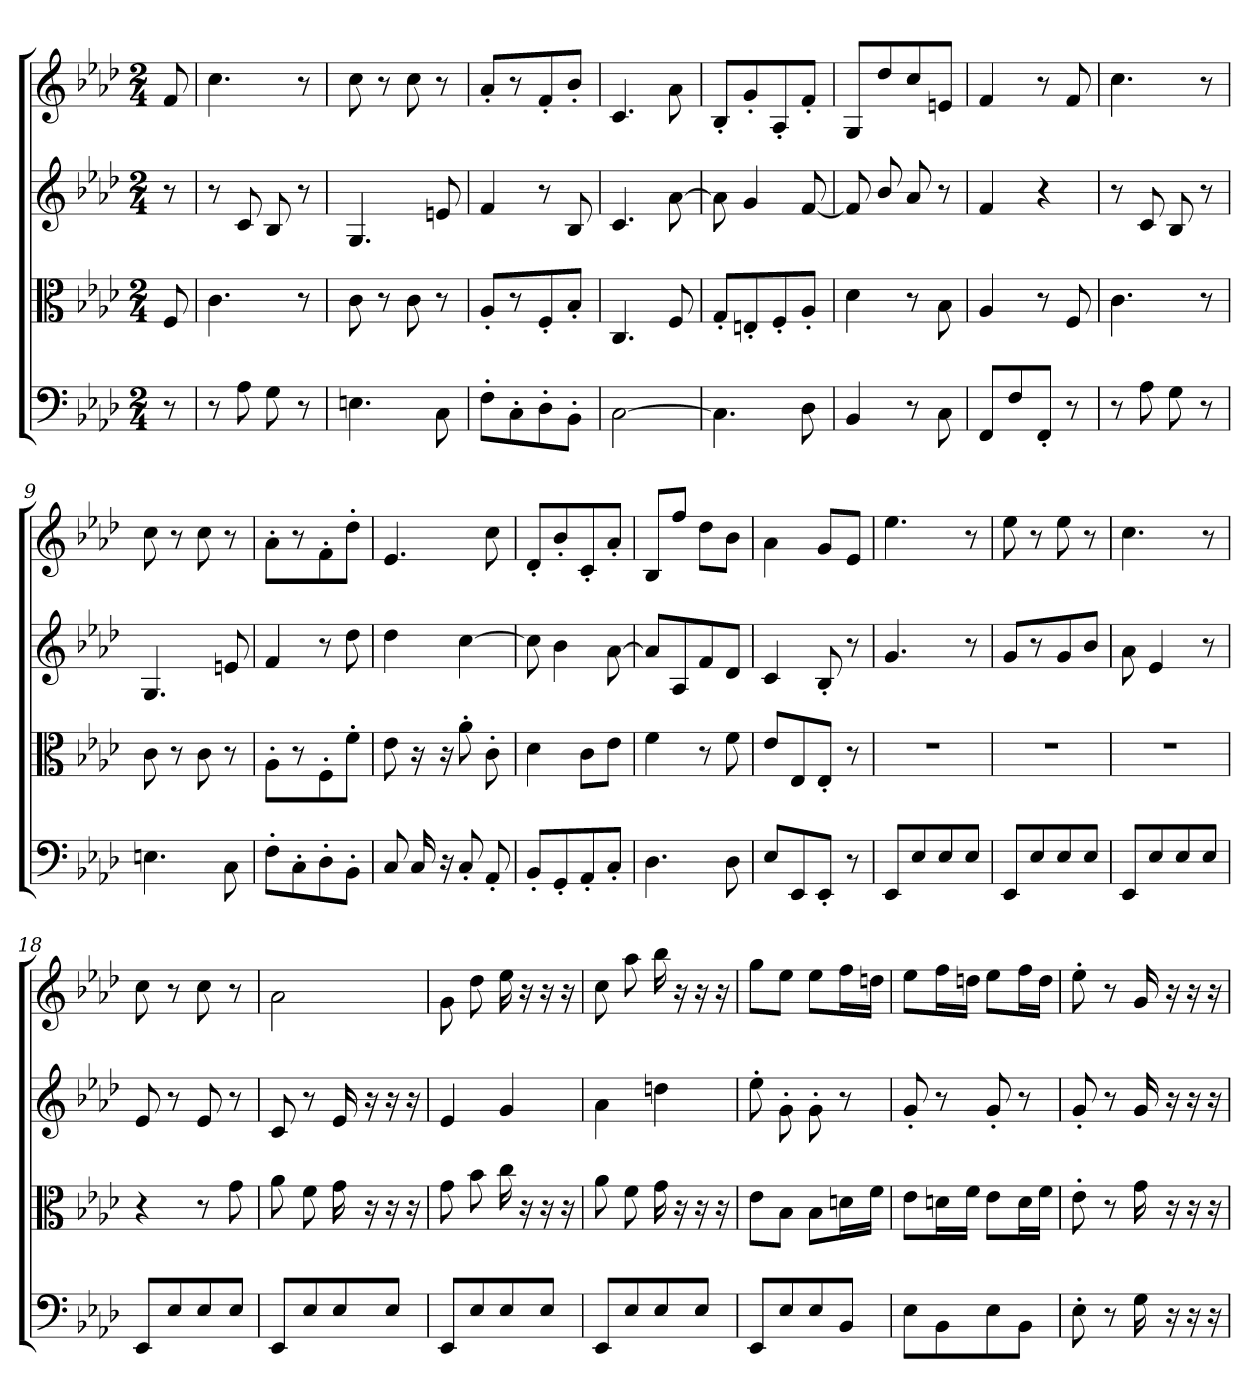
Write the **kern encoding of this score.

**kern	**kern	**kern	**kern
*part4	*part3	*part2	*part1
*staff4	*staff3	*staff2	*staff1
*clefF4	*clefC3	*clefG2	*clefG2
*k[b-e-a-d-]	*k[b-e-a-d-]	*k[b-e-a-d-]	*k[b-e-a-d-]
*f:	*f:	*f:	*f:
*M2/4	*M2/4	*M2/4	*M2/4
=	=	=	=
8r	8F/	8r	8f/
=1	=1	=1	=1
8r	4.c\	8r	4.cc\
8A-\	.	8c/	.
8G\	.	8B-/	.
8r	8r	8r	8r
=2	=2	=2	=2
4.En\	8c\	4.G/	8cc\
.	8r	.	8r
.	8c\	.	8cc\
8C\	8r	8en/	8r
=3	=3	=3	=3
8F'\L	8A-'/L	4f/	8a-'/L
8C'\	8r	.	8r
8D-'\	8F'/	8r	8f'/
8BB-'\J	8B-'/J	8B-/	8b-'/J
=4	=4	=4	=4
[2C\	4.C/	4.c/	4.c/
.	8F/	[8a-\	8a-\
=5	=5	=5	=5
4.C\]	8G'/L	8a-\]	8B-'/L
.	8En'/	4g/	8g'/
.	8F'/	.	8A-'/
8D-\	8A-'/J	[8f/	8f'/J
=6	=6	=6	=6
4BB-/	4d-\	8f/]	8G/L
.	.	8b-/	8dd-/
8r	8r	8a-/	8cc/
8C\	8B-\	8r	8en/J
=7	=7	=7	=7
8FF/L	4A-/	4f/	4f/
8F/	.	.	.
8FF'/J	8r	4r	8r
8r	8F/	.	8f/
=8	=8	=8	=8
8r	4.c\	8r	4.cc\
8A-\	.	8c/	.
8G\	.	8B-/	.
8r	8r	8r	8r
=9	=9	=9	=9
4.En\	8c\	4.G/	8cc\
.	8r	.	8r
.	8c\	.	8cc\
8C\	8r	8en/	8r
=10	=10	=10	=10
8F'\L	8A-'\L	4f/	8a-'\L
8C'\	8r	.	8r
8D-'\	8F'\	8r	8f'\
8BB-'\J	8f'\J	8dd-\	8dd-'\J
=11	=11	=11	=11
8C/	8e-\	4dd-\	4.e-/
16C/	16r	.	.
16r	16r	.	.
8C'/	8a-'\	[4cc\	.
8AA-'/	8c'\	.	8cc\
=12	=12	=12	=12
8BB-'/L	4d-\	8cc\]	8d-'/L
8GG'/	.	4b-\	8b-'/
8AA-'/	8c\L	.	8c'/
8C'/J	8e-\J	[8a-\	8a-'/J
=13	=13	=13	=13
4.D-\	4f\	8a-/L]	8B-/L
.	.	8A-/	8ff/J
.	8r	8f/	8dd-\L
8D-\	8f\	8d-/J	8b-\J
=14	=14	=14	=14
8E-/L	8e-/L	4c/	4a-\
8EE-/	8E-/	.	.
8EE-'/J	8E-'/J	8B-'/	8g/L
8r	8r	8r	8e-/J
=15	=15	=15	=15
8EE-/L	2r	4.g/	4.ee-\
8E-/	.	.	.
8E-/	.	.	.
8E-/J	.	8r	8r
=16	=16	=16	=16
8EE-/L	2r	8g/L	8ee-\
8E-/	.	8r	8r
8E-/	.	8g/	8ee-\
8E-/J	.	8b-/J	8r
=17	=17	=17	=17
8EE-/L	2r	8a-\	4.cc\
8E-/	.	4e-/	.
8E-/	.	.	.
8E-/J	.	8r	8r
=18	=18	=18	=18
8EE-/L	4r	8e-/	8cc\
8E-/	.	8r	8r
8E-/	8r	8e-/	8cc\
8E-/J	8g\	8r	8r
=19	=19	=19	=19
8EE-/L	8a-\	8c/	2a-\
8E-/	8f\	8r	.
8E-/	16g\	16e-/	.
.	16r	16r	.
8E-/J	16r	16r	.
.	16r	16r	.
=20	=20	=20	=20
8EE-/L	8g\	4e-/	8g\
8E-/	8b-\	.	8dd-\
8E-/	16cc\	4g/	16ee-\
.	16r	.	16r
8E-/J	16r	.	16r
.	16r	.	16r
=21	=21	=21	=21
8EE-/L	8a-\	4a-\	8cc\
8E-/	8f\	.	8aa-\
8E-/	16g\	4ddn\	16bb-\
.	16r	.	16r
8E-/J	16r	.	16r
.	16r	.	16r
=22	=22	=22	=22
8EE-/L	8e-\L	8ee-'\	8gg\L
8E-/	8B-\J	8g'\	8ee-\J
8E-/	8B-\L	8g'\	8ee-\L
8BB-/J	16dn\L	8r	16ff\L
.	16f\JJ	.	16ddn\JJ
=23	=23	=23	=23
8E-\L	8e-\L	8g'/	8ee-\L
8BB-\	16dn\L	8r	16ff\L
.	16f\JJ	.	16ddn\JJ
8E-\	8e-\L	8g'/	8ee-\L
8BB-\J	16d\L	8r	16ff\L
.	16f\JJ	.	16dd\JJ
=24	=24	=24	=24
8E-'\	8e-'\	8g'/	8ee-'\
8r	8r	8r	8r
16G\	16g\	16g/	16g/
16r	16r	16r	16r
16r	16r	16r	16r
16r	16r	16r	16r
=	=	=	=
*-	*-	*-	*-
